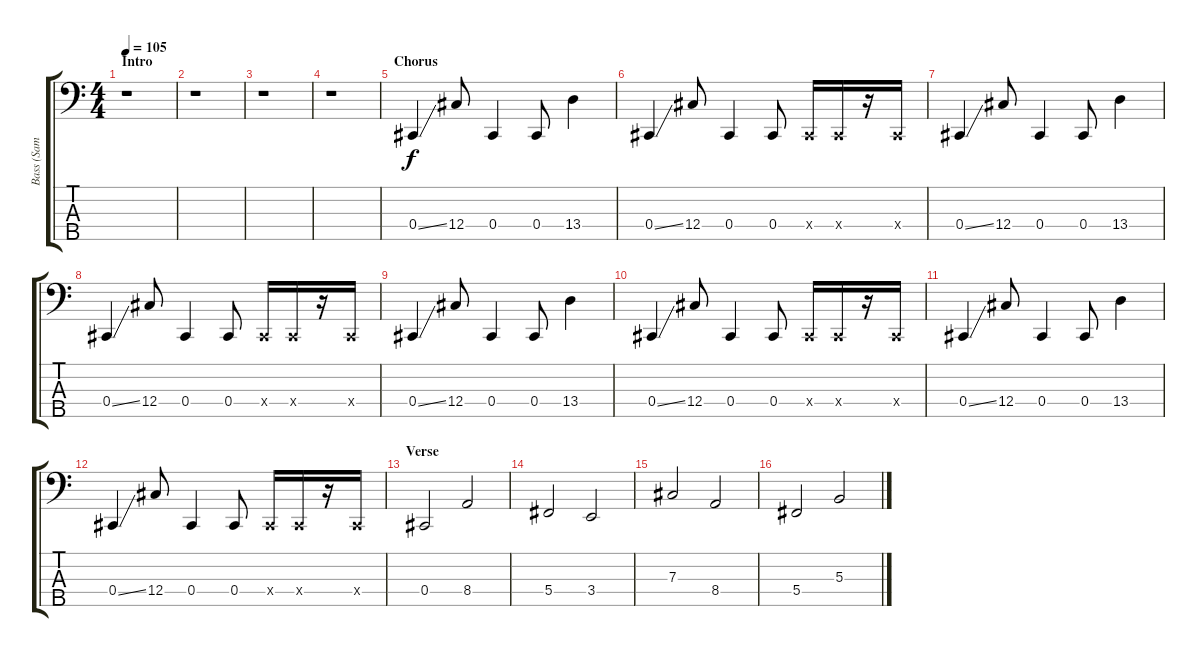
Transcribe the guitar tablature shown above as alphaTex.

\track ("Bass (Sam Rivers)" "Bass (Sam ") {instrument electricbassfinger}
\staff {score tabs}
\tuning (E2 B1 Gb1 Db1 Ab0) {hide}
\ts (4 4)
\section ("" "Intro")
\tempo 105
\clef f4
\ks c
r.1{dy f instrument electricbassfinger} |
r.1 |
r.1 |
r.1 |
\section ("" "Chorus")
0.4{ss}.4 12.4.8 0.4.4 0.4.8 13.4.4 |
0.4{ss}.4 12.4.8 0.4.4 0.4.8 0.4{x}.16 0.4{x}.16 r.16 0.4{x}.16 |
0.4{ss}.4 12.4.8 0.4.4 0.4.8 13.4.4 |
0.4{ss}.4 12.4.8 0.4.4 0.4.8 0.4{x}.16 0.4{x}.16 r.16 0.4{x}.16 |
0.4{ss}.4 12.4.8 0.4.4 0.4.8 13.4.4 |
0.4{ss}.4 12.4.8 0.4.4 0.4.8 0.4{x}.16 0.4{x}.16 r.16 0.4{x}.16 |
0.4{ss}.4 12.4.8 0.4.4 0.4.8 13.4.4 |
0.4{ss}.4 12.4.8 0.4.4 0.4.8 0.4{x}.16 0.4{x}.16 r.16 0.4{x}.16 |
\section ("" "Verse")
0.4.2 8.4.2 |
5.4.2 3.4.2 |
7.3.2 8.4.2 |
5.4.2 5.3.2
